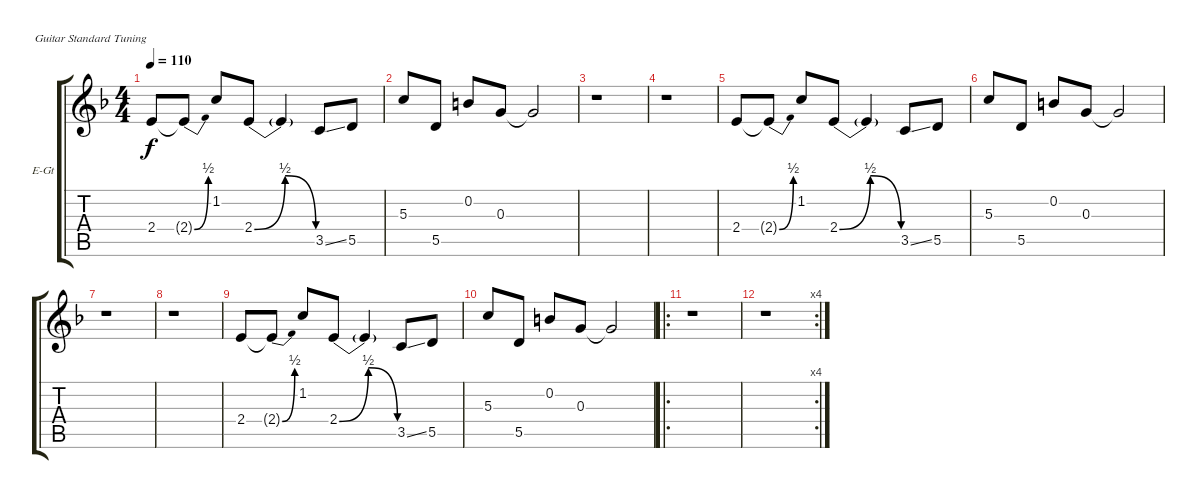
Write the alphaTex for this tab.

\defaultSystemsLayout 4
\bracketExtendMode groupsimilarinstruments
\firstSystemTrackNameOrientation horizontal
\otherSystemsTrackNameOrientation horizontal
\track ("Electric Guitar" "E-Gt") {instrument electricguitarclean}
\staff {score tabs}
\tuning (E4 B3 G3 D3 A2 E2)
\ts (4 4)
\tempo 110
\clef g2
\ks f
2.4.8{dy f} 2.4{be (bend 0 0 15.6 2) t}.8 1.2.8 2.4{be (bendrelease 0 0 10.2 2 20.4 2 30 0)}.8 2.4{t}.4 3.5{ss}.8 5.5.8 |
5.3.8 5.5.8 0.2.8 0.3.8 0.3{t}.2 |
r.1 |
r.1 |
2.4.8 2.4{be (bend 0 0 15.6 2) t}.8 1.2.8 2.4{be (bendrelease 0 0 10.2 2 20.4 2 30 0)}.8 2.4{t}.4 3.5{ss}.8 5.5.8 |
5.3.8 5.5.8 0.2.8 0.3.8 0.3{t}.2 |
r.1 |
r.1 |
2.4.8 2.4{be (bend 0 0 15.6 2) t}.8 1.2.8 2.4{be (bendrelease 0 0 10.2 2 20.4 2 30 0)}.8 2.4{t}.4 3.5{ss}.8 5.5.8 |
5.3.8 5.5.8 0.2.8 0.3.8 0.3{t}.2 |
\ro
r.1 |
\rc 4
r.1
